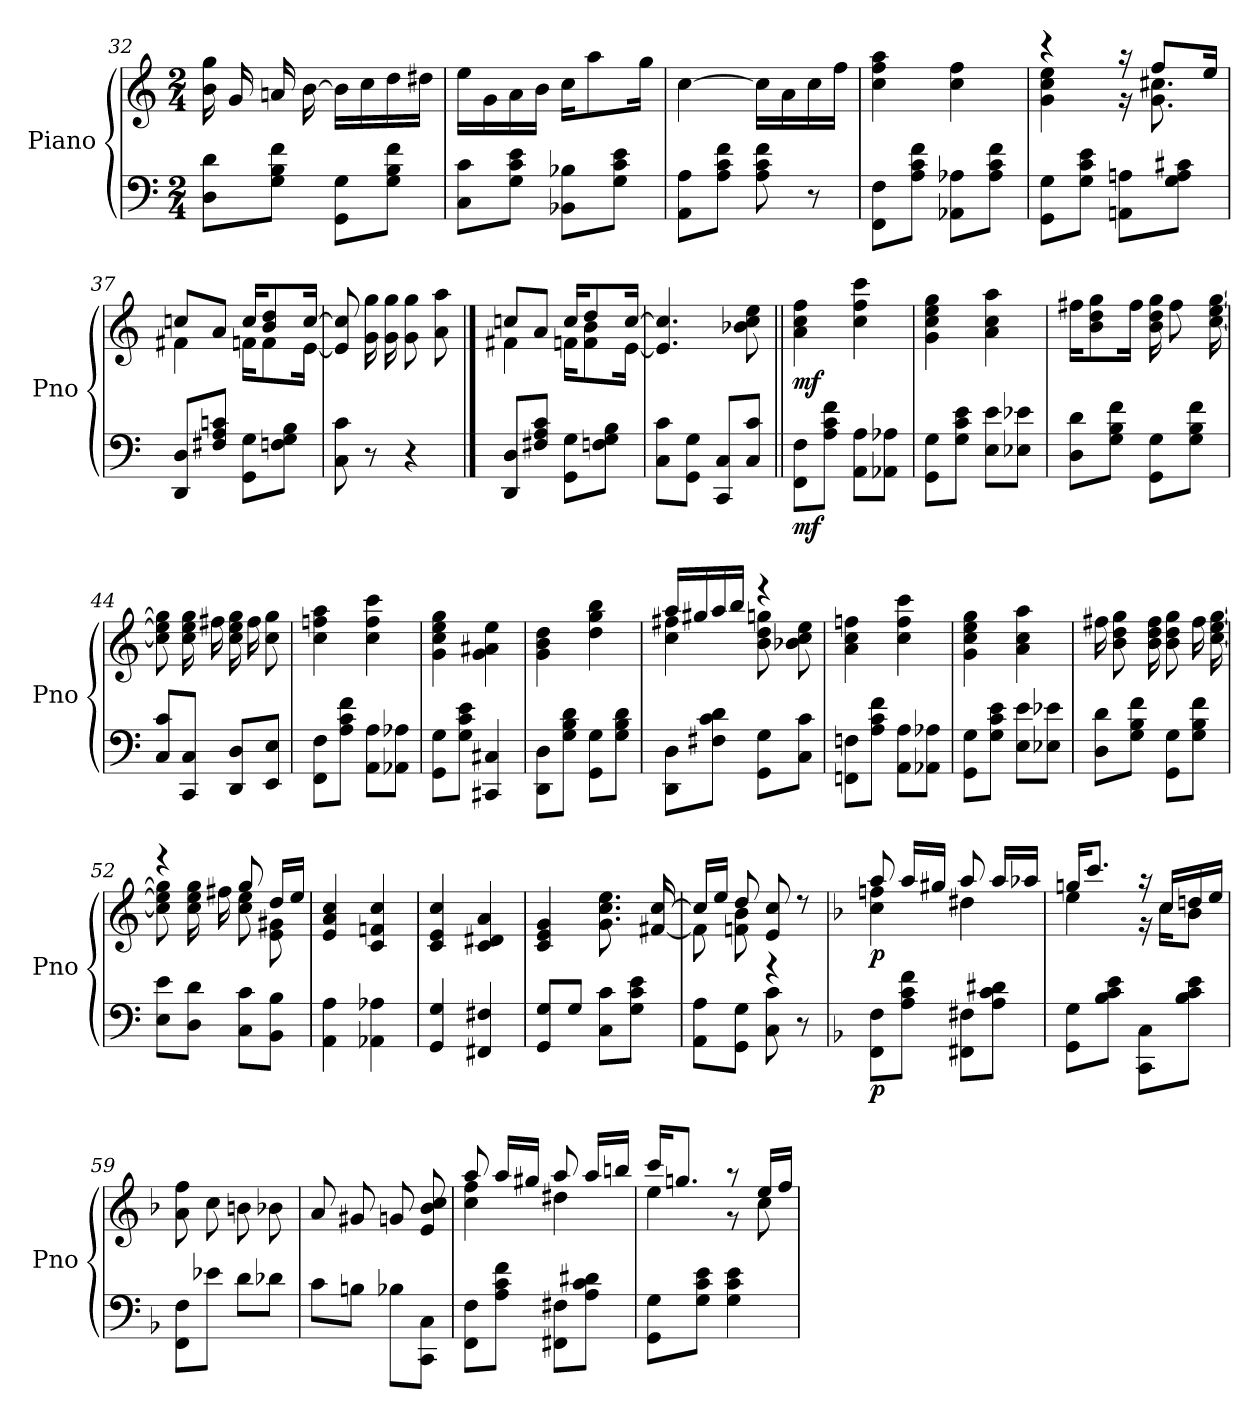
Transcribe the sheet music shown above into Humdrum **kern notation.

**kern	**dynam	**kern	**dynam
*part2	*part2	*part1	*part1
*staff2	*staff2	*staff1	*staff1
*I"Piano	*	*I"Piano	*
*I'Pno	*	*I'Pno	*
*clefF4	*	*clefG2	*
*k[]	*	*k[]	*
*M2/4	*	*M2/4	*
=32	=32	=32	=32
8D\ 8d\L	.	16b\ 16gg\	.
.	.	16g/	.
8G\ 8B\ 8f\J	.	16an/	.
.	.	[16b\	.
8GG\ 8G\L	.	16b\LL]	.
.	.	16cc\	.
8G\ 8B\ 8f\J	.	16dd\	.
.	.	16dd#X\JJ	.
=33	=33	=33	=33
8C\ 8c\L	.	16ee\LL	.
.	.	16g\	.
8G\ 8c\ 8e\J	.	16a\	.
.	.	16b\JJ	.
8BB-X\ 8B-X\L	.	16cc\KL	.
.	.	8aa\	.
8G\ 8c\ 8e\J	.	.	.
.	.	16gg\Jk	.
=34	=34	=34	=34
8AA\ 8A\L	.	[4cc\	.
8A\ 8c\ 8f\J	.	.	.
8A\ 8c\ 8f\	.	16cc\LL]	.
.	.	16a\	.
8r	.	16cc\	.
.	.	16ff\JJ	.
=35	=35	=35	=35
8FF\ 8F\L	.	4cc\ 4ff\ 4aa\	.
8A\ 8c\ 8f\J	.	.	.
8AA-X\ 8A-X\L	.	4cc\ 4ff\	.
8A-\ 8c\ 8f\J	.	.	.
!!LO:PB:g=z
=36	=36	=36	=36
*	*	*^	*
8GG\ 8G\L	.	4r	4g\ 4cc\ 4ee\	.
8G\ 8c\ 8e\J	.	.	.	.
8AAn\ 8An\L	.	16r	16r	.
.	.	8ff/L	8.g\ 8.cc#X\	.
8G\ 8A\ 8c#X\J	.	.	.	.
.	.	16ee/Jk	.	.
=37	=37	=37	=37	=37
8DD/ 8D/L	.	8ccn/L	4f#X\	.
8F#X/ 8A/ 8cn/J	.	8a/J	.	.
8GG\ 8G\L	.	16cc/KL	16fn\KL	.
.	.	8b/ 8dd/	8f\	.
8Fn\ 8G\ 8B\J	.	.	.	.
.	.	[16cc/Jk	[16e\Jk	.
*	*	*v	*v	*
=38	=38	=38	=38
8C\ 8c\	.	8e/] 8cc/]	.
8r	.	16g\ 16gg\	.
.	.	16g\ 16gg\	.
4r	.	8g\ 8gg\	.
.	.	8a\ 8aa\	.
==39	==39	==39	==39
*	*	*^	*
8DD/ 8D/L	.	8ccn/L	4f#X\	.
8F#X/ 8A/ 8c/J	.	8a/J	.	.
8GG\ 8G\L	.	16cc/KL	16fn\KL	.
.	.	8dd/	8f\ 8b\	.
8Fn\ 8G\ 8B\J	.	.	.	.
.	.	[16cc/Jk	[16e\Jk	.
*	*	*v	*v	*
=40	=40	=40	=40
8C\ 8c\L	.	4.e/] 4.cc/]	.
8GG\ 8G\J	.	.	.
8CC/ 8C/L	.	.	.
8C/ 8c/J	.	8b-X\ 8cc\ 8ee\	.
=41||	=41||	=41||	=41||
!	!LO:DY:b	!	!LO:DY:b
8FF\ 8F\L	mf	4a\ 4cc\ 4ff\	mf
8A\ 8c\ 8f\J	.	.	.
8AA\ 8A\L	.	4cc\ 4ff\ 4ccc\	.
8AA-X\ 8A-X\J	.	.	.
!!LO:LB:g=z
=42	=42	=42	=42
8GG\ 8G\L	.	4g\ 4cc\ 4ee\ 4gg\	.
8G\ 8c\ 8e\J	.	.	.
8E\ 8e\L	.	4a\ 4cc\ 4aa\	.
8E-X\ 8e-X\J	.	.	.
=43	=43	=43	=43
8D\ 8d\L	.	16ff#X\KL	.
.	.	8b\ 8dd\ 8gg\	.
8G\ 8B\ 8f\J	.	.	.
.	.	16ff#\Jk	.
8GG\ 8G\L	.	16b\ 16dd\ 16gg\	.
.	.	8ff#\	.
8G\ 8B\ 8f\J	.	.	.
.	.	[16cc\ [16ee\ [16gg\	.
=44	=44	=44	=44
8C/ 8c/L	.	8cc\] 8ee\] 8gg\]	.
8CC/ 8C/J	.	16cc\ 16ee\ 16gg\	.
.	.	16ff#X\	.
8DD/ 8D/L	.	16cc\ 16ee\ 16gg\	.
.	.	16ff#\	.
8EE/ 8E/J	.	8cc\ 8gg\	.
=45	=45	=45	=45
8FF\ 8F\L	.	4cc\ 4ffn\ 4aa\	.
8A\ 8c\ 8f\J	.	.	.
8AA\ 8A\L	.	4cc\ 4ff\ 4ccc\	.
8AA-X\ 8A-X\J	.	.	.
=46	=46	=46	=46
8GG\ 8G\L	.	4g\ 4cc\ 4ee\ 4gg\	.
8G\ 8c\ 8e\J	.	.	.
4CC#X/ 4C#X/	.	4g\ 4a#X\ 4ee\	.
=47	=47	=47	=47
8DD\ 8D\L	.	4g\ 4b\ 4dd\	.
8G\ 8B\ 8d\J	.	.	.
8GG\ 8G\L	.	4dd\ 4gg\ 4bb\	.
8G\ 8B\ 8d\J	.	.	.
!!LO:LB:g=z
=48	=48	=48	=48
*	*	*^	*
8DD\ 8D\L	.	16aa/LL	4cc\ 4ff#X\	.
.	.	16gg#X/	.	.
8F#X\ 8c\ 8d\J	.	16aa/	.	.
.	.	16bb/JJ	.	.
8GG\ 8G\L	.	4r	8b\ 8dd\ 8ggn\	.
8C\ 8c\J	.	.	8b-X\ 8cc\ 8ee\	.
*	*	*v	*v	*
=49	=49	=49	=49
8FFn\ 8Fn\L	.	4a\ 4cc\ 4ffn\	.
8A\ 8c\ 8f\J	.	.	.
8AA\ 8A\L	.	4cc\ 4ff\ 4ccc\	.
8AA-X\ 8A-X\J	.	.	.
=50	=50	=50	=50
8GG\ 8G\L	.	4g\ 4cc\ 4ee\ 4gg\	.
8G\ 8c\ 8e\J	.	.	.
8E\ 8e\L	.	4a\ 4cc\ 4aa\	.
8E-X\ 8e-X\J	.	.	.
=51	=51	=51	=51
8D\ 8d\L	.	16ff#X\	.
.	.	8b\ 8dd\ 8gg\	.
8G\ 8B\ 8f\J	.	.	.
.	.	16b\ 16dd\ 16ff#\	.
8GG\ 8G\L	.	8b\ 8dd\ 8gg\	.
8G\ 8B\ 8f\J	.	16ff#\	.
.	.	[16cc\ [16ee\ [16gg\	.
=52	=52	=52	=52
*	*	*^	*
8E\ 8e\L	.	4r	8cc\] 8ee\] 8gg\]	.
8D\ 8d\J	.	.	16cc\ 16ee\ 16gg\	.
.	.	.	16ff#X\	.
8C\ 8c\L	.	8gg/	8cc\ 8ee\	.
8BB\ 8B\J	.	16dd/LL	8e\ 8g#X\	.
.	.	16ee/JJ	.	.
*	*	*v	*v	*
=53	=53	=53	=53
4AA\ 4A\	.	4e/ 4a/ 4cc/	.
4AA-X\ 4A-X\	.	4c/ 4fn/ 4cc/	.
=54	=54	=54	=54
4GG/ 4G/	.	4c/ 4e/ 4cc/	.
4FF#X/ 4F#X/	.	4c/ 4d#X/ 4a/	.
!!LO:LB:g=z
=55	=55	=55	=55
8GG/ 8G/L	.	4c/ 4e/ 4g/	.
8G/J	.	.	.
8C\ 8c\L	.	8.g\ 8.cc\ 8.ee\	.
8G\ 8c\ 8e\J	.	.	.
.	.	[16f#X/ [16cc/	.
=56	=56	=56	=56
*	*	*^	*
8AA\ 8A\L	.	16cc/LL]	8f#\]	.
.	.	16ee/JJ	.	.
8GG\ 8G\J	.	8dd/	8fn\ 8b\	.
8C\ 8c\	.	8e/ 8cc/	4r	.
8r	.	8r	.	.
=57!|	=57!|	=57!|	=57!|	=57!|
*k[b-]	*	*k[b-]	*	*
!	!LO:DY:b	!	!	!LO:DY:b
8FF\ 8F\L	p	8aa/	4cc\ 4ffn\	p
8A\ 8c\ 8f\J	.	16aa/LL	.	.
.	.	16gg#X/JJ	.	.
8FF#X\ 8F#X\L	.	8aa/	4dd#X\	.
8A\ 8c\ 8d#X\J	.	16aa/LL	.	.
.	.	16aa-X/JJ	.	.
=58	=58	=58	=58	=58
8GG\ 8G\L	.	16ggn/KL	4ee\	.
.	.	8.ccc/J	.	.
8B-\ 8c\ 8e\J	.	.	.	.
8CC\ 8C\L	.	16r	16r	.
.	.	16cc/LL	16cc\KL	.
8B-\ 8c\ 8e\J	.	16ddn/	8b-\J	.
.	.	16ee/JJ	.	.
*	*	*v	*v	*
=59	=59	=59	=59
8FF\ 8F\L	.	8a\ 8ff\	.
8e-X\J	.	8cc\	.
8d\L	.	8bn\	.
8d-X\J	.	8b-X\	.
!!LO:LB:g=z
=60	=60	=60	=60
8c\L	.	8a/	.
8Bn\J	.	8g#X/	.
8B-X\L	.	8gn/	.
8CC\ 8C\J	.	8e/ 8b-/ 8cc/	.
=61	=61	=61	=61
*	*	*^	*
8FF\ 8F\L	.	8aa/	4cc\ 4ff\	.
8A\ 8c\ 8f\J	.	16aa/LL	.	.
.	.	16gg#X/JJ	.	.
8FF#X\ 8F#X\L	.	8aa/	4dd#X\	.
8A\ 8c\ 8d#X\J	.	16aa/LL	.	.
.	.	16bbn/JJ	.	.
=62	=62	=62	=62	=62
8GG\ 8G\L	.	16ccc/KL	4ee\	.
.	.	8.ggn/J	.	.
8G\ 8c\ 8e\J	.	.	.	.
4G\ 4c\ 4e\	.	8r	8r	.
.	.	16ee/LL	8cc\	.
.	.	16ff/JJ	.	.
*	*	*v	*v	*
=	=	=	=
*-	*-	*-	*-
